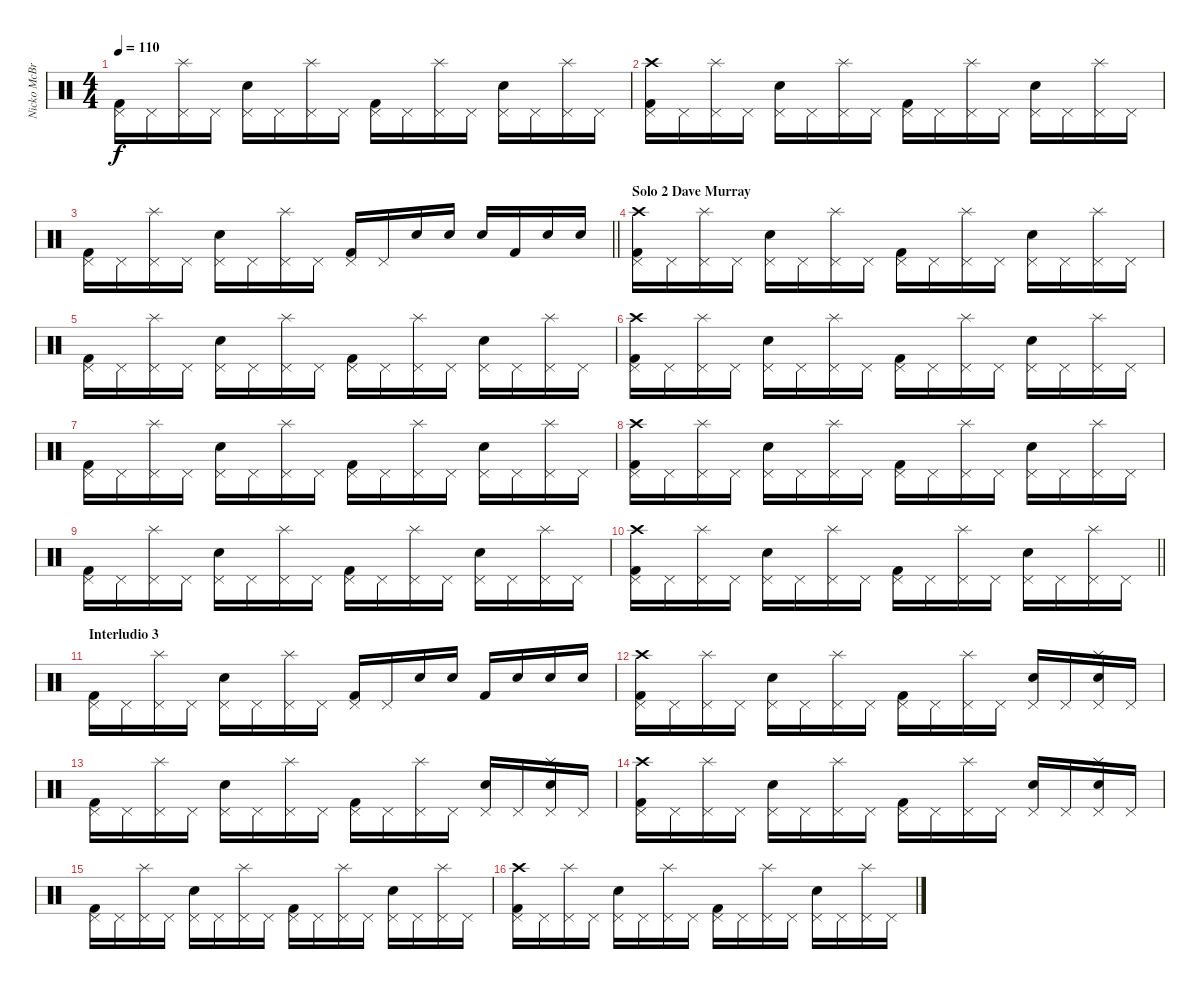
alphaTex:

\track ("Nicko McBrain" "Nicko McBr") {instrument percussion}
\staff {score}
\articulation defaults
\ts (4 4)
\tempo 110
\clef neutral
\ks c
("Kick (hit) 2" "Pedal Hi-Hat (hit)").16{dy f} "Pedal Hi-Hat (hit)".16 ("Pedal Hi-Hat (hit)" "Splash (hit)").16 "Pedal Hi-Hat (hit)".16 ("Snare (hit) 2" "Pedal Hi-Hat (hit)").16 "Pedal Hi-Hat (hit)".16 ("Pedal Hi-Hat (hit)" "Splash (hit)").16 "Pedal Hi-Hat (hit)".16 ("Kick (hit) 2" "Pedal Hi-Hat (hit)").16 "Pedal Hi-Hat (hit)".16 ("Pedal Hi-Hat (hit)" "Splash (hit)").16 "Pedal Hi-Hat (hit)".16 ("Snare (hit) 2" "Pedal Hi-Hat (hit)").16 "Pedal Hi-Hat (hit)".16 ("Pedal Hi-Hat (hit)" "Splash (hit)").16 "Pedal Hi-Hat (hit)".16 |
("Kick (hit) 2" "Pedal Hi-Hat (hit)" "Crash high (hit)").16 "Pedal Hi-Hat (hit)".16 ("Pedal Hi-Hat (hit)" "Splash (hit)").16 "Pedal Hi-Hat (hit)".16 ("Snare (hit) 2" "Pedal Hi-Hat (hit)").16 "Pedal Hi-Hat (hit)".16 ("Pedal Hi-Hat (hit)" "Splash (hit)").16 "Pedal Hi-Hat (hit)".16 ("Kick (hit) 2" "Pedal Hi-Hat (hit)").16 "Pedal Hi-Hat (hit)".16 ("Pedal Hi-Hat (hit)" "Splash (hit)").16 "Pedal Hi-Hat (hit)".16 ("Snare (hit) 2" "Pedal Hi-Hat (hit)").16 "Pedal Hi-Hat (hit)".16 ("Pedal Hi-Hat (hit)" "Splash (hit)").16 "Pedal Hi-Hat (hit)".16 |
\barLineRight lightlight
("Kick (hit) 2" "Pedal Hi-Hat (hit)").16 "Pedal Hi-Hat (hit)".16 ("Pedal Hi-Hat (hit)" "Splash (hit)").16 "Pedal Hi-Hat (hit)".16 ("Snare (hit) 2" "Pedal Hi-Hat (hit)").16 "Pedal Hi-Hat (hit)".16 ("Pedal Hi-Hat (hit)" "Splash (hit)").16 "Pedal Hi-Hat (hit)".16 ("Kick (hit) 2" "Pedal Hi-Hat (hit)").16 "Pedal Hi-Hat (hit)".16 "Snare (hit) 2".16 "Snare (hit) 2".16 "Snare (hit) 2".16 "Kick (hit) 2".16 "Snare (hit) 2".16 "Snare (hit) 2".16 |
\section ("" "Solo 2 Dave Murray")
("Kick (hit) 2" "Pedal Hi-Hat (hit)" "Crash high (hit)").16 "Pedal Hi-Hat (hit)".16 ("Pedal Hi-Hat (hit)" "Splash (hit)").16 "Pedal Hi-Hat (hit)".16 ("Snare (hit) 2" "Pedal Hi-Hat (hit)").16 "Pedal Hi-Hat (hit)".16 ("Pedal Hi-Hat (hit)" "Splash (hit)").16 "Pedal Hi-Hat (hit)".16 ("Kick (hit) 2" "Pedal Hi-Hat (hit)").16 "Pedal Hi-Hat (hit)".16 ("Pedal Hi-Hat (hit)" "Splash (hit)").16 "Pedal Hi-Hat (hit)".16 ("Snare (hit) 2" "Pedal Hi-Hat (hit)").16 "Pedal Hi-Hat (hit)".16 ("Pedal Hi-Hat (hit)" "Splash (hit)").16 "Pedal Hi-Hat (hit)".16 |
("Kick (hit) 2" "Pedal Hi-Hat (hit)").16 "Pedal Hi-Hat (hit)".16 ("Pedal Hi-Hat (hit)" "Splash (hit)").16 "Pedal Hi-Hat (hit)".16 ("Snare (hit) 2" "Pedal Hi-Hat (hit)").16 "Pedal Hi-Hat (hit)".16 ("Pedal Hi-Hat (hit)" "Splash (hit)").16 "Pedal Hi-Hat (hit)".16 ("Kick (hit) 2" "Pedal Hi-Hat (hit)").16 "Pedal Hi-Hat (hit)".16 ("Pedal Hi-Hat (hit)" "Splash (hit)").16 "Pedal Hi-Hat (hit)".16 ("Snare (hit) 2" "Pedal Hi-Hat (hit)").16 "Pedal Hi-Hat (hit)".16 ("Pedal Hi-Hat (hit)" "Splash (hit)").16 "Pedal Hi-Hat (hit)".16 |
("Kick (hit) 2" "Pedal Hi-Hat (hit)" "Crash high (hit)").16 "Pedal Hi-Hat (hit)".16 ("Pedal Hi-Hat (hit)" "Splash (hit)").16 "Pedal Hi-Hat (hit)".16 ("Snare (hit) 2" "Pedal Hi-Hat (hit)").16 "Pedal Hi-Hat (hit)".16 ("Pedal Hi-Hat (hit)" "Splash (hit)").16 "Pedal Hi-Hat (hit)".16 ("Kick (hit) 2" "Pedal Hi-Hat (hit)").16 "Pedal Hi-Hat (hit)".16 ("Pedal Hi-Hat (hit)" "Splash (hit)").16 "Pedal Hi-Hat (hit)".16 ("Snare (hit) 2" "Pedal Hi-Hat (hit)").16 "Pedal Hi-Hat (hit)".16 ("Pedal Hi-Hat (hit)" "Splash (hit)").16 "Pedal Hi-Hat (hit)".16 |
("Kick (hit) 2" "Pedal Hi-Hat (hit)").16 "Pedal Hi-Hat (hit)".16 ("Pedal Hi-Hat (hit)" "Splash (hit)").16 "Pedal Hi-Hat (hit)".16 ("Snare (hit) 2" "Pedal Hi-Hat (hit)").16 "Pedal Hi-Hat (hit)".16 ("Pedal Hi-Hat (hit)" "Splash (hit)").16 "Pedal Hi-Hat (hit)".16 ("Kick (hit) 2" "Pedal Hi-Hat (hit)").16 "Pedal Hi-Hat (hit)".16 ("Pedal Hi-Hat (hit)" "Splash (hit)").16 "Pedal Hi-Hat (hit)".16 ("Snare (hit) 2" "Pedal Hi-Hat (hit)").16 "Pedal Hi-Hat (hit)".16 ("Pedal Hi-Hat (hit)" "Splash (hit)").16 "Pedal Hi-Hat (hit)".16 |
("Kick (hit) 2" "Pedal Hi-Hat (hit)" "Crash high (hit)").16 "Pedal Hi-Hat (hit)".16 ("Pedal Hi-Hat (hit)" "Splash (hit)").16 "Pedal Hi-Hat (hit)".16 ("Snare (hit) 2" "Pedal Hi-Hat (hit)").16 "Pedal Hi-Hat (hit)".16 ("Pedal Hi-Hat (hit)" "Splash (hit)").16 "Pedal Hi-Hat (hit)".16 ("Kick (hit) 2" "Pedal Hi-Hat (hit)").16 "Pedal Hi-Hat (hit)".16 ("Pedal Hi-Hat (hit)" "Splash (hit)").16 "Pedal Hi-Hat (hit)".16 ("Snare (hit) 2" "Pedal Hi-Hat (hit)").16 "Pedal Hi-Hat (hit)".16 ("Pedal Hi-Hat (hit)" "Splash (hit)").16 "Pedal Hi-Hat (hit)".16 |
("Kick (hit) 2" "Pedal Hi-Hat (hit)").16 "Pedal Hi-Hat (hit)".16 ("Pedal Hi-Hat (hit)" "Splash (hit)").16 "Pedal Hi-Hat (hit)".16 ("Snare (hit) 2" "Pedal Hi-Hat (hit)").16 "Pedal Hi-Hat (hit)".16 ("Pedal Hi-Hat (hit)" "Splash (hit)").16 "Pedal Hi-Hat (hit)".16 ("Kick (hit) 2" "Pedal Hi-Hat (hit)").16 "Pedal Hi-Hat (hit)".16 ("Pedal Hi-Hat (hit)" "Splash (hit)").16 "Pedal Hi-Hat (hit)".16 ("Snare (hit) 2" "Pedal Hi-Hat (hit)").16 "Pedal Hi-Hat (hit)".16 ("Pedal Hi-Hat (hit)" "Splash (hit)").16 "Pedal Hi-Hat (hit)".16 |
\barLineRight lightlight
("Kick (hit) 2" "Pedal Hi-Hat (hit)" "Crash high (hit)").16 "Pedal Hi-Hat (hit)".16 ("Pedal Hi-Hat (hit)" "Splash (hit)").16 "Pedal Hi-Hat (hit)".16 ("Snare (hit) 2" "Pedal Hi-Hat (hit)").16 "Pedal Hi-Hat (hit)".16 ("Pedal Hi-Hat (hit)" "Splash (hit)").16 "Pedal Hi-Hat (hit)".16 ("Kick (hit) 2" "Pedal Hi-Hat (hit)").16 "Pedal Hi-Hat (hit)".16 ("Pedal Hi-Hat (hit)" "Splash (hit)").16 "Pedal Hi-Hat (hit)".16 ("Snare (hit) 2" "Pedal Hi-Hat (hit)").16 "Pedal Hi-Hat (hit)".16 ("Pedal Hi-Hat (hit)" "Splash (hit)").16 "Pedal Hi-Hat (hit)".16 |
\section ("" "Interludio 3")
("Kick (hit) 2" "Pedal Hi-Hat (hit)").16 "Pedal Hi-Hat (hit)".16 ("Pedal Hi-Hat (hit)" "Splash (hit)").16 "Pedal Hi-Hat (hit)".16 ("Snare (hit) 2" "Pedal Hi-Hat (hit)").16 "Pedal Hi-Hat (hit)".16 ("Pedal Hi-Hat (hit)" "Splash (hit)").16 "Pedal Hi-Hat (hit)".16 ("Kick (hit) 2" "Pedal Hi-Hat (hit)").16 "Pedal Hi-Hat (hit)".16 "Snare (hit) 2".16 "Snare (hit) 2".16 "Kick (hit) 2".16 "Snare (hit) 2".16 "Snare (hit) 2".16 "Snare (hit) 2".16 |
("Kick (hit) 2" "Pedal Hi-Hat (hit)" "Crash high (hit)").16 "Pedal Hi-Hat (hit)".16 ("Pedal Hi-Hat (hit)" "Splash (hit)").16 "Pedal Hi-Hat (hit)".16 ("Snare (hit) 2" "Pedal Hi-Hat (hit)").16 "Pedal Hi-Hat (hit)".16 ("Pedal Hi-Hat (hit)" "Splash (hit)").16 "Pedal Hi-Hat (hit)".16 ("Kick (hit) 2" "Pedal Hi-Hat (hit)").16 "Pedal Hi-Hat (hit)".16 ("Pedal Hi-Hat (hit)" "Splash (hit)").16 "Pedal Hi-Hat (hit)".16 ("Snare (hit) 2" "Pedal Hi-Hat (hit)").16 "Pedal Hi-Hat (hit)".16 ("Pedal Hi-Hat (hit)" "Splash (hit)" "Snare (hit) 2").16 "Pedal Hi-Hat (hit)".16 |
("Kick (hit) 2" "Pedal Hi-Hat (hit)").16 "Pedal Hi-Hat (hit)".16 ("Pedal Hi-Hat (hit)" "Splash (hit)").16 "Pedal Hi-Hat (hit)".16 ("Snare (hit) 2" "Pedal Hi-Hat (hit)").16 "Pedal Hi-Hat (hit)".16 ("Pedal Hi-Hat (hit)" "Splash (hit)").16 "Pedal Hi-Hat (hit)".16 ("Kick (hit) 2" "Pedal Hi-Hat (hit)").16 "Pedal Hi-Hat (hit)".16 ("Pedal Hi-Hat (hit)" "Splash (hit)").16 "Pedal Hi-Hat (hit)".16 ("Snare (hit) 2" "Pedal Hi-Hat (hit)").16 "Pedal Hi-Hat (hit)".16 ("Pedal Hi-Hat (hit)" "Splash (hit)" "Snare (hit) 2").16 "Pedal Hi-Hat (hit)".16 |
("Kick (hit) 2" "Pedal Hi-Hat (hit)" "Crash high (hit)").16 "Pedal Hi-Hat (hit)".16 ("Pedal Hi-Hat (hit)" "Splash (hit)").16 "Pedal Hi-Hat (hit)".16 ("Snare (hit) 2" "Pedal Hi-Hat (hit)").16 "Pedal Hi-Hat (hit)".16 ("Pedal Hi-Hat (hit)" "Splash (hit)").16 "Pedal Hi-Hat (hit)".16 ("Kick (hit) 2" "Pedal Hi-Hat (hit)").16 "Pedal Hi-Hat (hit)".16 ("Pedal Hi-Hat (hit)" "Splash (hit)").16 "Pedal Hi-Hat (hit)".16 ("Snare (hit) 2" "Pedal Hi-Hat (hit)").16 "Pedal Hi-Hat (hit)".16 ("Pedal Hi-Hat (hit)" "Splash (hit)" "Snare (hit) 2").16 "Pedal Hi-Hat (hit)".16 |
("Kick (hit) 2" "Pedal Hi-Hat (hit)").16 "Pedal Hi-Hat (hit)".16 ("Pedal Hi-Hat (hit)" "Splash (hit)").16 "Pedal Hi-Hat (hit)".16 ("Snare (hit) 2" "Pedal Hi-Hat (hit)").16 "Pedal Hi-Hat (hit)".16 ("Pedal Hi-Hat (hit)" "Splash (hit)").16 "Pedal Hi-Hat (hit)".16 ("Kick (hit) 2" "Pedal Hi-Hat (hit)").16 "Pedal Hi-Hat (hit)".16 ("Pedal Hi-Hat (hit)" "Splash (hit)").16 "Pedal Hi-Hat (hit)".16 ("Snare (hit) 2" "Pedal Hi-Hat (hit)").16 "Pedal Hi-Hat (hit)".16 ("Pedal Hi-Hat (hit)" "Splash (hit)").16 "Pedal Hi-Hat (hit)".16 |
("Kick (hit) 2" "Pedal Hi-Hat (hit)" "Crash high (hit)").16 "Pedal Hi-Hat (hit)".16 ("Pedal Hi-Hat (hit)" "Splash (hit)").16 "Pedal Hi-Hat (hit)".16 ("Snare (hit) 2" "Pedal Hi-Hat (hit)").16 "Pedal Hi-Hat (hit)".16 ("Pedal Hi-Hat (hit)" "Splash (hit)").16 "Pedal Hi-Hat (hit)".16 ("Kick (hit) 2" "Pedal Hi-Hat (hit)").16 "Pedal Hi-Hat (hit)".16 ("Pedal Hi-Hat (hit)" "Splash (hit)").16 "Pedal Hi-Hat (hit)".16 ("Snare (hit) 2" "Pedal Hi-Hat (hit)").16 "Pedal Hi-Hat (hit)".16 ("Pedal Hi-Hat (hit)" "Splash (hit)").16 "Pedal Hi-Hat (hit)".16
